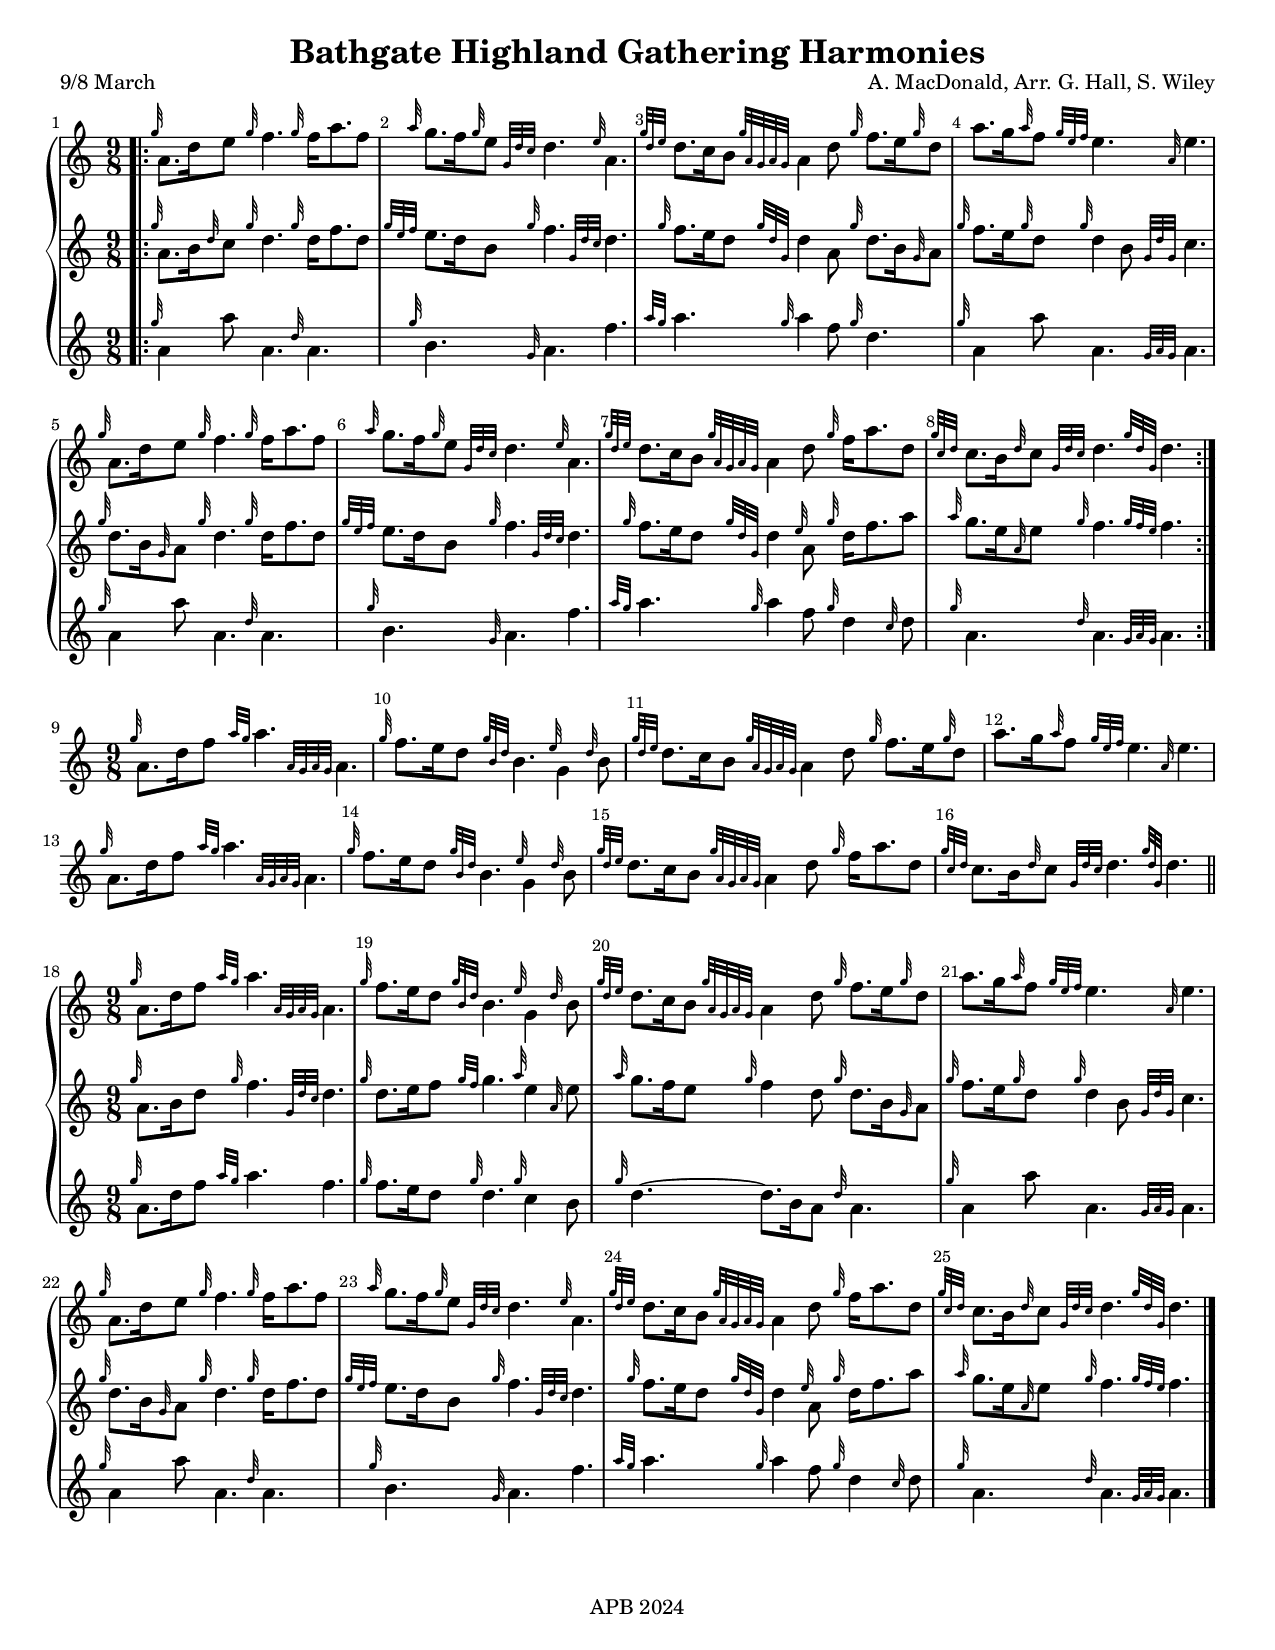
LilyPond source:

\version "2.24.0"

\include "bagpipe.ly" 
\include "../../../include/gitDefinitions.ily"
\include "../../../include/BWB_Bagpipe.ly"
\include "../../../include/score_settings.ly"
\version "2.24.0"

\include "bagpipe.ly" 
\include "../../../include/gitDefinitions.ily"
\include "../../../include/BWB_Bagpipe.ly"
\include "../../../include/score_settings.ly"

filename = "~/Angus_MacDonald_Voices.ly"
tunesetVersion = "Version 1"
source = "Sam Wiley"

#(define-bar-line "|.-b" "|." ".|" "|.") %This is for putting all parts in one score!
#(define-bar-line ":|.-b" ":|." ".|:" ":|.") %This is for putting all parts in one score!


#(allow-volta-hook "||")
#(allow-volta-hook "|")


voltaTwo = \markup  { \hspace #20 \text \italic \fontsize #+5 { "2" }  }
voltaOne = \markup  { \hspace #20 \text \italic \fontsize #+5 { "1" }  }

\header { 
          title = "Bathgate Highland Gathering Harmonies"
          composer = ""
          arranger = ""
          meter = "" 
          %tagline = \markup { \filename  "  " \source "  " git Version: \gitCommitish  Committed: \gitDateTime
          %Engraved at
          %\simple #(strftime "%d - %b - %Y - %H%M  " (localtime (current-time)))
         % with \with-url #"http://lilypond.org/"
         % \line { LilyPond \simple #(lilypond-version) (http://lilypond.org/) }
        }    


\paper {
	#(set-paper-size "letter" 'portrait)
}

Bathgate_Melody_One =
{
  \bar ".|:" 
  \time 9/8
  \repeat volta 2 {
                    \grg a8. [d16 e8 ] \grg f4. \grg f16 [A8. f8] |
                    \grA g8. [f16 \grg e8] \thrwd d4. \gre a4. |
                    \dbld d8. [c16 b8] \gbirl a4 d8 \grg f8. [e16 \grg d8] |
                    A8. [g16 \grA f8] \dble e4. \gra e4. |
                    \break
                    \grg a8. [d16 e8 ] \grg f4. \grg f16 [A8. f8] |
                    \grA g8. [f16 \grg e8] \thrwd d4. \gre a4. |
                    \dbld d8. [c16 b8] \gbirl a4 d8 \grg f16 [A8. d8] |
                    \dblc c8. [b16 \grd c8] \thrwd d4. \slurd d4. |
                    \break
  }
}
Bathgate_Melody_Two = {
   \time 9/8
   \set Score.currentBarNumber = 18
    \volta 2 {
                    \grg a8. [d16 f8] \dblA A4. \birl a4. |
                    \grg f8. [e16 d8] \dblb b4. \gre G4 \grd b8 |
                    \dbld d8. [c16 b8] \gbirl a4 d8 \grg f8. [e16 \grg d8] |
                    A8. [g16 \grA f8] \dble e4. \gra e4. |
                    \break
                    \grg a8. [ d16 e8 ] \grg f4. \grg f16 [A8. f8] |
                    \grA g8. [f16 \grg e8] \thrwd d4. \gre a4. |
                    \dbld d8. [c16 b8] \gbirl a4 d8 \grg f16 [A8. d8] |
                    \dblc c8. [b16 \grd c8] \thrwd d4. \slurd d4. \bar "|."
    }
                   
}

Bathgate_Middle_Part = {
  \time 9/8
  \set Score.currentBarNumber = 9
                  \grg a8. [d16 f8] \dblA A4. \birl a4. |
                  \grg f8. [e16 d8] \dblb b4. \gre G4 \grd b8 |
                  \dbld d8. [c16 b8] \gbirl a4 d8 \grg f8. [e16 \grg d8] |
                  A8. [g16 \grA f8] \dble e4. \gra e4. |
                  \break
                  \grg a8. [d16 f8] \dblA A4. \birl a4. |
                  \grg f8. [e16 d8] \dblb b4. \gre G4 \grd b8 |
                  \dbld d8. [c16 b8] \gbirl a4 d8 \grg f16 [A8. d8] |
                  \dblc c8. [b16 \grd c8] \thrwd d4. \slurd d4. 
                  \section
                  \break
}

Bathgate_Seconds_One = 
{
   \repeat volta 2 {
                   \grg a8. [b16 \grd c8]  \grg d4. \grg d16 [f8. d8] |
                   \dble e8. [d16 b8] \grg f4. \thrwd d4. |
                   \grg f8. [e16 d8] \slurd d4 a8 \grg d8. [b16 \grG a8] |
                   \grg f8. [e16 \grg d8] \grg d4 b8 \grip c4. |
                   \break
                   \grg d8. [b16 \grG a8] \grg d4. \grg d16 [f8. d8] |
                   \dble e8. [d16 b8] \grg f4. \thrwd d4. |
                   \grg f8. [e16 d8] \slurd d4 \gre a8 \grg d16 [f8. A8]
                    \grA g8. [e16 \gra e8] \grg f4. \slurf f4.
                   \break
   }
}

Bathgate_Seconds_Two = 
{
                    \grg a8. [b16 d8] \grg f4. \thrwd d4. |
                    \grg d8. [e16 f8] \dblg g4. \grA e4 \gra e8 |
                    \grA g8. [f16 e8] \grg f4 d8 \grg d8. [b16 \grG a8]                 
                    \grg f8. [e16 \grg d8] \grg d4 b8 \grip c4.
                    \break
                    \grg d8. [b16 \grG a8] \grg d4. \grg d16 [f8. d8] |
                   \dble e8. [d16 b8] \grg f4. \thrwd d4. |
                   \grg f8. [e16 d8] \slurd d4 \gre a8 \grg d16 [f8. A8]
                    \grA g8. [e16 \gra e8] \grg f4. \slurf f4.
}

Bathgate_Thirds_One = 
{ 
  \bar ".|:" 
  \time 9/8
  \repeat volta 2 {
    \grg a4 A8 a4. \grd a4. | 
    \grg b4. \grG a4. f4. |
    \dblA A4. \grg A4 f8 \grg d4. |
    \grg a4 A8 a4. \wbirl a4. |
    \break
    \grg a4 A8 a4. \grd a4. | 
    \grg b4. \grG a4. f4. |
    \dblA A4. \grg A4 f8 \grg d4 \grc d8 |
    \grg a4. \grd a4. \wbirl a4. |
    \break
  }
}

Bathgate_Thirds_Two = 
{  
  \grg a8. [d16 f8] \dblA A4. f4. |
  \grg f8. [e16 d8] \grg d4. \grg c4 b8 |
  \grg d4. ~ d8. [b16 a8] \grd a4. |
  \grg a4 A8 a4. \wbirl a4. |
  \break
  \grg a4 A8 a4. \grd a4. | 
    \grg b4. \grG a4. f4. |
    \dblA A4. \grg A4 f8 \grg d4 \grc d8 |
    \grg a4. \grd a4. \wbirl a4. |
}


tunesetVersion = "Version 1"
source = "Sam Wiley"

#(define-bar-line "|.-b" "|." ".|" "|.") %This is for putting all parts in one score!
#(define-bar-line ":|.-b" ":|." ".|:" ":|.") %This is for putting all parts in one score!


#(allow-volta-hook "||")
#(allow-volta-hook "|")


voltaTwo = \markup  { \hspace #20 \text \italic \fontsize #+5 { "2" }  }

#(set-global-staff-size 18)


\header { 
          title = "Bathgate Highland Gathering Harmonies"
          composer = ""
          arranger = ""
          meter = "" 
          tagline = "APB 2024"
          }   




\paper {
	#(set-paper-size "letter" 'portrait)
}




\book {  % use \book and parts to get the tune titles  in the score...
  \bookOutputName "9-8_March_Harmonies"
\score {
	\new GrandStaff <<
		\new Staff = "GHB" <<
			\new Voice {
				\global
				\Bathgate_Melody_One
			}
		>>	
		\new Staff = "GHB" <<
		        \new Voice {
		            \global 
		            \Bathgate_Seconds_One
		        }
		>>
		\new Staff = "GHB" <<
		  \new Voice {
		    \global 
		    \Bathgate_Thirds_One
		  }
		>>
	>>
	\layout { \ScoreLayout 
                  \context { 
                             \Score
                             \override SpacingSpanner.base-shortest-duration = #(ly:make-moment 1/2) 
                           }            
                }
          
                \header{
          piece = "9/8 March"
          opus = "A. MacDonald, Arr. G. Hall, S. Wiley"
        }
}
\score {
    \new Staff = "GHB" <<
        \new Voice {
          \global
          \Bathgate_Middle_Part
        }
    >> 
}
\score {
	\new GrandStaff <<
		\new Staff = "GHB" <<
			\new Voice {
				\global
				\Bathgate_Melody_Two
			}
		>>	
		\new Staff = "GHB" <<
		        \new Voice {
		            \global 
		            \Bathgate_Seconds_Two
		        }
		>>
		\new Staff = "GHB" <<
		  \new Voice {
		    \global 
		    \Bathgate_Thirds_Two
		  }
		>>
	>>
}
\paper {
    #(set-paper-size "letter" 'portrait)
        %page-breaking = #ly:one-page-breaking 
        page-breaking = #ly:minimal-breaking
        %print-all-headers = ##t (commenting this out compressed the space between melody and harmony in same tune)
  }
}